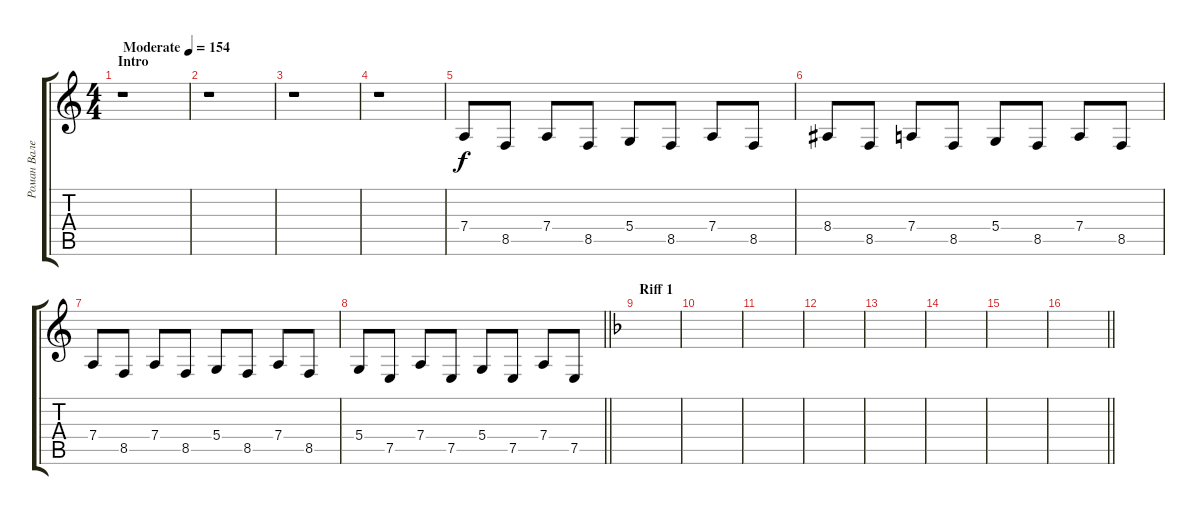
\track ("Роман Валерьев" "Роман Вале") {instrument marimba}
\staff {score tabs}
\tuning (E4 B3 G3 D3 A2 E2) {hide}
\ts (4 4)
\section ("" "Intro")
\tempo (154 "Moderate")
\clef g2
\ks c
r.1{dy f instrument marimba} |
r.1 |
r.1 |
r.1 |
7.4.8 8.5.8 7.4.8 8.5.8 5.4.8 8.5.8 7.4.8 8.5.8 |
8.4.8 8.5.8 7.4.8 8.5.8 5.4.8 8.5.8 7.4.8 8.5.8 |
7.4.8 8.5.8 7.4.8 8.5.8 5.4.8 8.5.8 7.4.8 8.5.8 |
\barLineRight lightlight
5.4.8 7.5.8 7.4.8 7.5.8 5.4.8 7.5.8 7.4.8 7.5.8 |
\section ("" "Riff 1")
\ks f
|
|
|
|
|
|
|
\barLineRight lightlight
